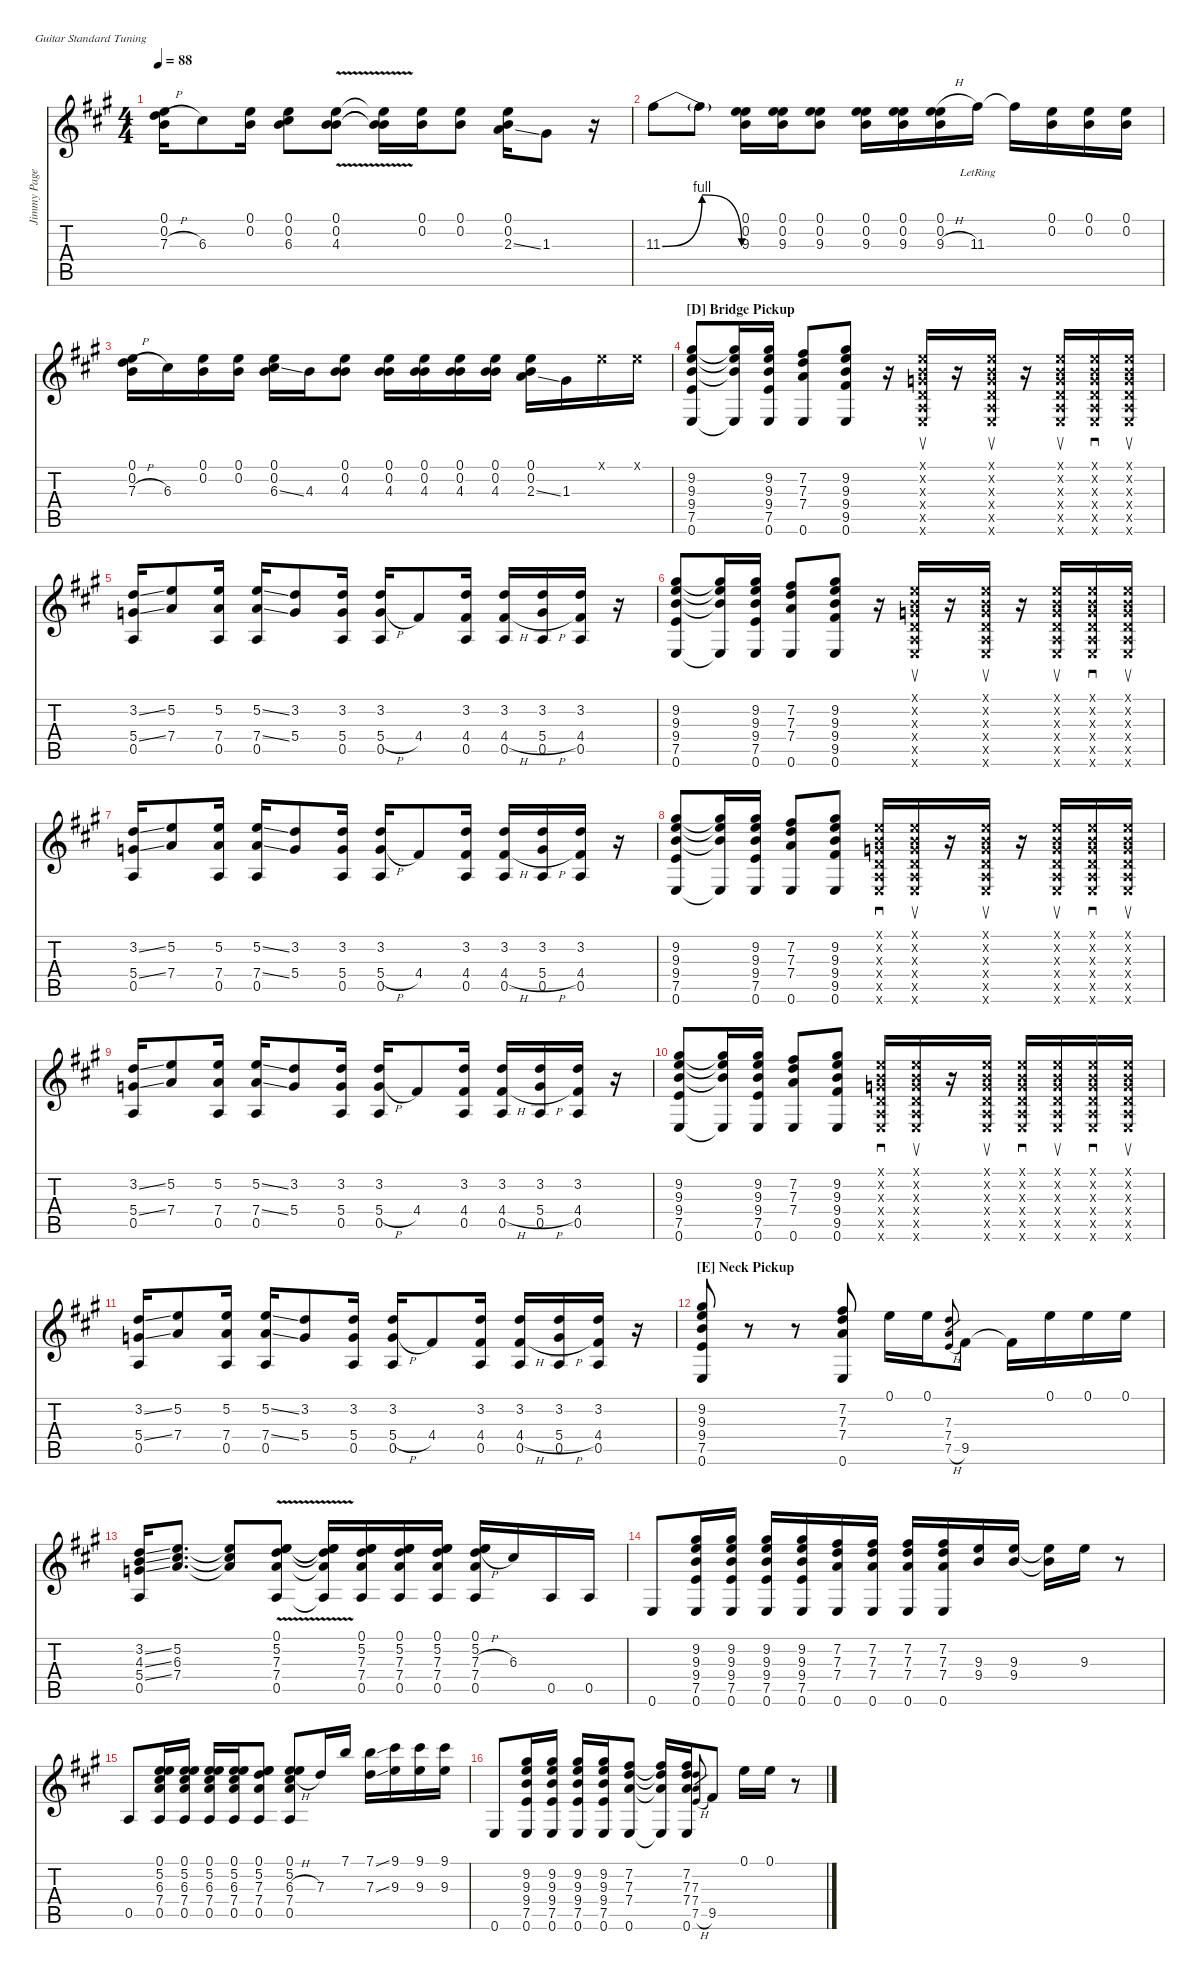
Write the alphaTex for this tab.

\defaultSystemsLayout 4
\hideDynamics
\bracketExtendMode nobrackets
\otherSystemsTrackNameOrientation horizontal
\track ("Jimmy Page" "Jimmy Page") {instrument overdrivenguitar}
\staff {score tabs}
\tuning (E4 B3 G3 D3 A2 E2)
\ts (4 4)
\tempo 88
\clef g2
\ks a
(0.2 7.3{h} 0.1).16{dy mf} 6.3.8 (0.2 0.1).16 (0.2 6.3 0.1).8 (4.3{v} 0.2 0.1).8 (4.3{t} 0.2{t} 0.1{t}).16 (0.2 0.1).16 (0.2 0.1).8 (2.3{ss} 0.2 0.1).16 1.3.8 r.16 |
11.3{be (bendrelease 0 0 10.2 4 20.4 4 30 0)}.8 11.3{t}.8 (0.2 9.3 0.1).16 (0.2 9.3 0.1).16 (0.2 9.3 0.1).8 (0.2 9.3 0.1).16 (0.2 9.3 0.1).16 (0.2 9.3{h} 0.1).16 11.3{lr}.16 11.3{t}.16 (0.2 0.1).16 (0.2 0.1).16 (0.2 0.1).16 |
(0.2 7.3{h} 0.1).16 6.3.16 (0.2 0.1).16 (0.2 0.1).16 (0.2 6.3{ss} 0.1).16 4.3.16 (4.3 0.2 0.1).8 (0.2 4.3 0.1).16 (0.2 4.3 0.1).16 (0.2 4.3 0.1).16 (0.2 4.3 0.1).16 (2.3{ss} 0.2 0.1).16 1.3.16 0.1{x}.16 0.1{x}.16 |
\section ("D" "Bridge Pickup")
(0.6 9.4 9.3 9.2 7.5).8 (0.6{t} 9.4{t} 9.3{t} 9.2{t}).16 (0.6 9.4 9.3 9.2 7.5).16 (0.6 7.4 7.3 7.2).8 (0.6 9.5 9.4 9.3 9.2).8 r.16 (0.6{x} 0.5{x} 0.4{x} 0.3{x} 0.2{x} 0.1{x}).16{su} r.16 (0.6{x} 0.5{x} 0.4{x} 0.3{x} 0.2{x} 0.1{x}).16{su} r.16 (0.6{x} 0.5{x} 0.4{x} 0.3{x} 0.2{x} 0.1{x}).16{su} (0.6{x} 0.5{x} 0.4{x} 0.3{x} 0.2{x} 0.1{x}).16{sd} (0.6{x} 0.5{x} 0.4{x} 0.3{x} 0.2{x} 0.1{x}).16{su} |
(0.5 5.4{ss} 3.2{ss}).16 (7.4 5.2).8 (0.5 7.4 5.2).16 (0.5 7.4{ss} 5.2{ss}).16 (5.4 3.2).8 (0.5 5.4 3.2).16 (0.5 5.4{h} 3.2).16 4.4.8 (0.5 4.4 3.2).16 (0.5 4.4{h} 3.2).16 (0.5 5.4{h} 3.2).16 (0.5 4.4 3.2).16 r.16 |
(0.6 9.4 9.3 9.2 7.5).8 (0.6{t} 9.4{t} 9.3{t} 9.2{t}).16 (0.6 9.4 9.3 9.2 7.5).16 (0.6 7.4 7.3 7.2).8 (0.6 9.5 9.4 9.3 9.2).8 r.16 (0.6{x} 0.5{x} 0.4{x} 0.3{x} 0.2{x} 0.1{x}).16{su} r.16 (0.6{x} 0.5{x} 0.4{x} 0.3{x} 0.2{x} 0.1{x}).16{su} r.16 (0.6{x} 0.5{x} 0.4{x} 0.3{x} 0.2{x} 0.1{x}).16{su} (0.6{x} 0.5{x} 0.4{x} 0.3{x} 0.2{x} 0.1{x}).16{sd} (0.6{x} 0.5{x} 0.4{x} 0.3{x} 0.2{x} 0.1{x}).16{su} |
(0.5 5.4{ss} 3.2{ss}).16 (7.4 5.2).8 (0.5 7.4 5.2).16 (0.5 7.4{ss} 5.2{ss}).16 (5.4 3.2).8 (0.5 5.4 3.2).16 (0.5 5.4{h} 3.2).16 4.4.8 (0.5 4.4 3.2).16 (0.5 4.4{h} 3.2).16 (0.5 5.4{h} 3.2).16 (0.5 4.4 3.2).16 r.16 |
(0.6 9.4 9.3 9.2 7.5).8 (0.6{t} 9.4{t} 9.3{t} 9.2{t}).16 (0.6 9.4 9.3 9.2 7.5).16 (0.6 7.4 7.3 7.2).8 (0.6 9.5 9.4 9.3 9.2).8 (0.6{x} 0.5{x} 0.4{x} 0.3{x} 0.2{x} 0.1{x}).16{sd} (0.6{x} 0.5{x} 0.4{x} 0.3{x} 0.2{x} 0.1{x}).16{su} r.16 (0.6{x} 0.5{x} 0.4{x} 0.3{x} 0.2{x} 0.1{x}).16{su} r.16 (0.6{x} 0.5{x} 0.4{x} 0.3{x} 0.2{x} 0.1{x}).16{su} (0.6{x} 0.5{x} 0.4{x} 0.3{x} 0.2{x} 0.1{x}).16{sd} (0.6{x} 0.5{x} 0.4{x} 0.3{x} 0.2{x} 0.1{x}).16{su} |
(0.5 5.4{ss} 3.2{ss}).16 (7.4 5.2).8 (0.5 7.4 5.2).16 (0.5 7.4{ss} 5.2{ss}).16 (5.4 3.2).8 (0.5 5.4 3.2).16 (0.5 5.4{h} 3.2).16 4.4.8 (0.5 4.4 3.2).16 (0.5 4.4{h} 3.2).16 (0.5 5.4{h} 3.2).16 (0.5 4.4 3.2).16 r.16 |
(0.6 9.4 9.3 9.2 7.5).8 (0.6{t} 9.4{t} 9.3{t} 9.2{t}).16 (0.6 9.4 9.3 9.2 7.5).16 (0.6 7.4 7.3 7.2).8 (0.6 9.5 9.4 9.3 9.2).8 (0.6{x} 0.5{x} 0.4{x} 0.3{x} 0.2{x} 0.1{x}).16{sd} (0.6{x} 0.5{x} 0.4{x} 0.3{x} 0.2{x} 0.1{x}).16{su} r.16 (0.6{x} 0.5{x} 0.4{x} 0.3{x} 0.2{x} 0.1{x}).16{su} (0.6{x} 0.5{x} 0.4{x} 0.3{x} 0.2{x} 0.1{x}).16{sd} (0.6{x} 0.5{x} 0.4{x} 0.3{x} 0.2{x} 0.1{x}).16{su} (0.6{x} 0.5{x} 0.4{x} 0.3{x} 0.2{x} 0.1{x}).16{sd} (0.6{x} 0.5{x} 0.4{x} 0.3{x} 0.2{x} 0.1{x}).16{su} |
(0.5 5.4{ss} 3.2{ss}).16 (7.4 5.2).8 (0.5 7.4 5.2).16 (0.5 7.4{ss} 5.2{ss}).16 (5.4 3.2).8 (0.5 5.4 3.2).16 (0.5 5.4{h} 3.2).16 4.4.8 (0.5 4.4 3.2).16 (0.5 4.4{h} 3.2).16 (0.5 5.4{h} 3.2).16 (0.5 4.4 3.2).16 r.16 |
\section ("E" "Neck Pickup")
(0.6 9.4 9.3 9.2 7.5).8 r.8 r.8 (0.6 7.4 7.3 7.2).8 0.1.16 0.1.16 (7.5{h} 7.4 7.3).8{gr} 9.5.8 9.5{t}.16 0.1.16 0.1.16 0.1.16 |
(0.5 5.4{ss} 4.3{ss} 3.2{ss}).16 (7.4 6.3 5.2).8{d} (7.4{t} 6.3{t} 5.2{t}).8 (0.5 7.4 7.3 5.2{v} 0.1).8 (0.5{t} 7.4{t} 7.3{t} 5.2{t} 0.1{t}).16 (0.5 7.4 7.3 5.2 0.1).16 (0.5 7.4 7.3 5.2 0.1).16 (0.5 7.4 7.3 5.2 0.1).16 (0.5 7.4 7.3{h} 5.2 0.1).16 6.3.16 0.5.16 0.5.16 |
0.6.8 (0.6 9.4 9.3 9.2 7.5).16 (0.6 9.4 9.3 9.2 7.5).16 (0.6 9.4 9.3 9.2 7.5).16 (0.6 9.4 9.3 9.2 7.5).16 (0.6 7.4 7.3 7.2).16 (0.6 7.4 7.3 7.2).16 (0.6 7.4 7.3 7.2).16 (0.6 7.4 7.3 7.2).16 (9.4 9.3).16 (9.4 9.3).16 (9.4{t} 9.3{t}).16 9.3.16 r.8 |
0.5.8 (0.5 7.4 6.3 5.2 0.1).16 (0.5 7.4 6.3 5.2 0.1).16 (0.5 7.4 6.3 5.2 0.1).16 (0.5 7.4 6.3 5.2 0.1).16 (0.5 7.4 7.3 5.2 0.1).8 (0.5 7.4 6.3{h} 5.2 0.1).8 7.3.16 7.1.16 (7.3{ss} 7.1{ss}).16 (9.3 9.1).16 (9.3 9.1).16 (9.3 9.1).16 |
0.6.8 (0.6 9.4 9.3 9.2 7.5).16 (0.6 9.4 9.3 9.2 7.5).16 (0.6 9.4 9.3 9.2 7.5).16 (0.6 9.4 9.3 9.2 7.5).16 (0.6 7.4 7.3 7.2).8 (0.6{t} 7.4{t} 7.3{t} 7.2{t}).16 (0.6 7.4 7.3 7.2).16 (7.5{h} 7.4 7.3).8{gr} 9.5.8 0.1.16 0.1.16 r.8
